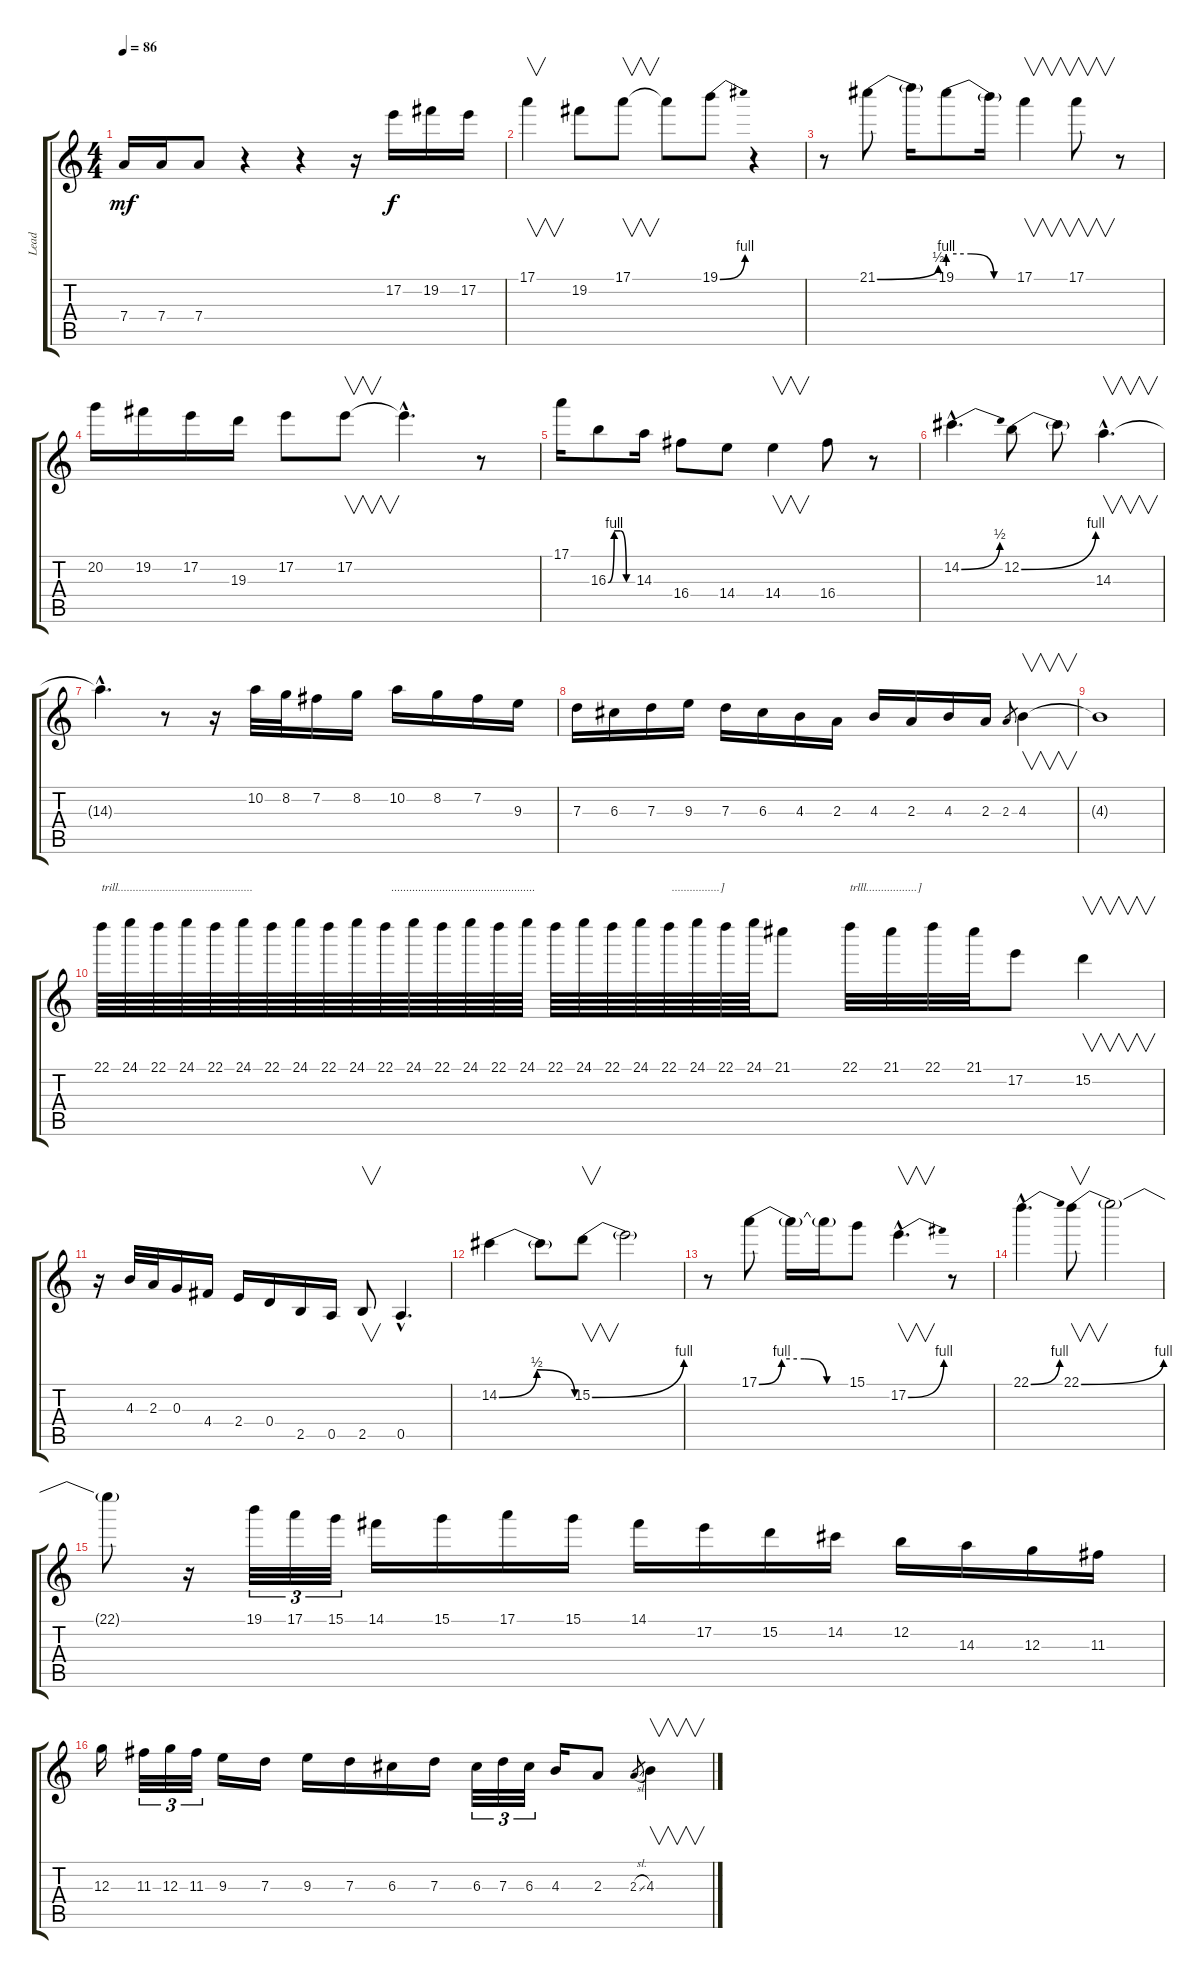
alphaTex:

\track ("Lead" "Lead") {instrument distortionguitar}
\staff {score tabs}
\tuning (E4 B3 G3 D3 A2 E2) {hide}
\ts (4 4)
\tempo 86
\clef g2
\ks c
7.4.16{dy mf} 7.4.16 7.4.8 r.4 r.4 r.16 17.2.16{dy f} 19.2.16 17.2.16 |
17.1.4{v} 19.2.8 17.1.8{v} 17.1{t}.8 19.1{be (bend 0 0 60 4)}.8 r.4 |
r.8 21.1{be (bend 0 0 60 2)}.8 21.1{t}.16 19.1{be (custom 0 4 20 4 40 0 60 0)}.8 19.1{t}.16 17.1.4{v} 17.1.8{v} r.8 |
20.2.16 19.2.16 17.2.16 19.3.16 17.2.8 17.2.8{v} 17.2{hac t}.4{d} r.8 |
17.1.16 16.3{be (custom 0 0 15 4 30 4 45 0 60 0)}.8 14.3.16 16.4.8 14.4.8 14.4.4{v} 16.4.8 r.8 |
14.2{be (bend 0 0 60 2) hac}.4{d} 12.2{be (bend 0 0 60 4)}.8 12.2{t}.8 14.3{hac}.4{v d} |
14.3{hac t}.4{d} r.8 r.16 10.2.32 8.2.32 7.2.16 8.2.16 10.2.16 8.2.16 7.2.16 9.3.16 |
7.3.16 6.3.16 7.3.16 9.3.16 7.3.16 6.3.16 4.3.16 2.3.16 4.3.16 2.3.16 4.3.16 2.3.16 2.3.8{gr} 4.3.4{v} |
4.3{t}.1 |
22.1.64{txt "trill............................................."} 24.1.64 22.1.64 24.1.64 22.1.64 24.1.64 22.1.64 24.1.64 22.1.64 24.1.64 22.1.64{txt "  ................................................"} 24.1.64 22.1.64 24.1.64 22.1.64 24.1.64 22.1.64 24.1.64 22.1.64 24.1.64 22.1.64{txt " ................]"} 24.1.64 22.1.64 24.1.64 21.1.8 22.1.32{txt "trlll.................]"} 21.1.32 22.1.32 21.1.32 17.2.8 15.2.4{v} |
r.16 4.3.32 2.3.32 0.3.16 4.4.16 2.4.16 0.4.16 2.5.16 0.5.16 2.5.8{v} 0.5{hac}.4{d} |
14.2{be (bendrelease 0 0 15 2 45 2 60 0)}.4 14.2{t}.8 15.2{be (bend 0 0 60 4)}.8{v} 15.2{t}.2 |
r.8 17.1{be (custom 0 0 15 4 30 4 45 0 60 0)}.8 17.1{t}.16 17.1{t}.16 15.1.8 17.2{be (bend 0 0 60 4) hac}.4{v d} r.8 |
22.1{be (bend 0 0 60 4) hac}.4{d} 22.1{be (bend 0 0 60 4)}.8{v} 22.1{t}.2 |
22.1{t}.8 r.16 19.1.32{tu (3 2)} 17.1.32{tu (3 2)} 15.1.32{tu (3 2)} 14.1.16 15.1.16 17.1.16 15.1.16 14.1.16 17.2.16 15.2.16 14.2.16 12.2.16 14.3.16 12.3.16 11.3.16 |
12.3.16 11.3.32{tu (3 2)} 12.3.32{tu (3 2)} 11.3.32{tu (3 2)} 9.3.16 7.3.16 9.3.16 7.3.16 6.3.16 7.3.16 6.3.32{tu (3 2)} 7.3.32{tu (3 2)} 6.3.32{tu (3 2)} 4.3.16 2.3.8 2.3{sl}.8{gr} 4.3.4{v}
